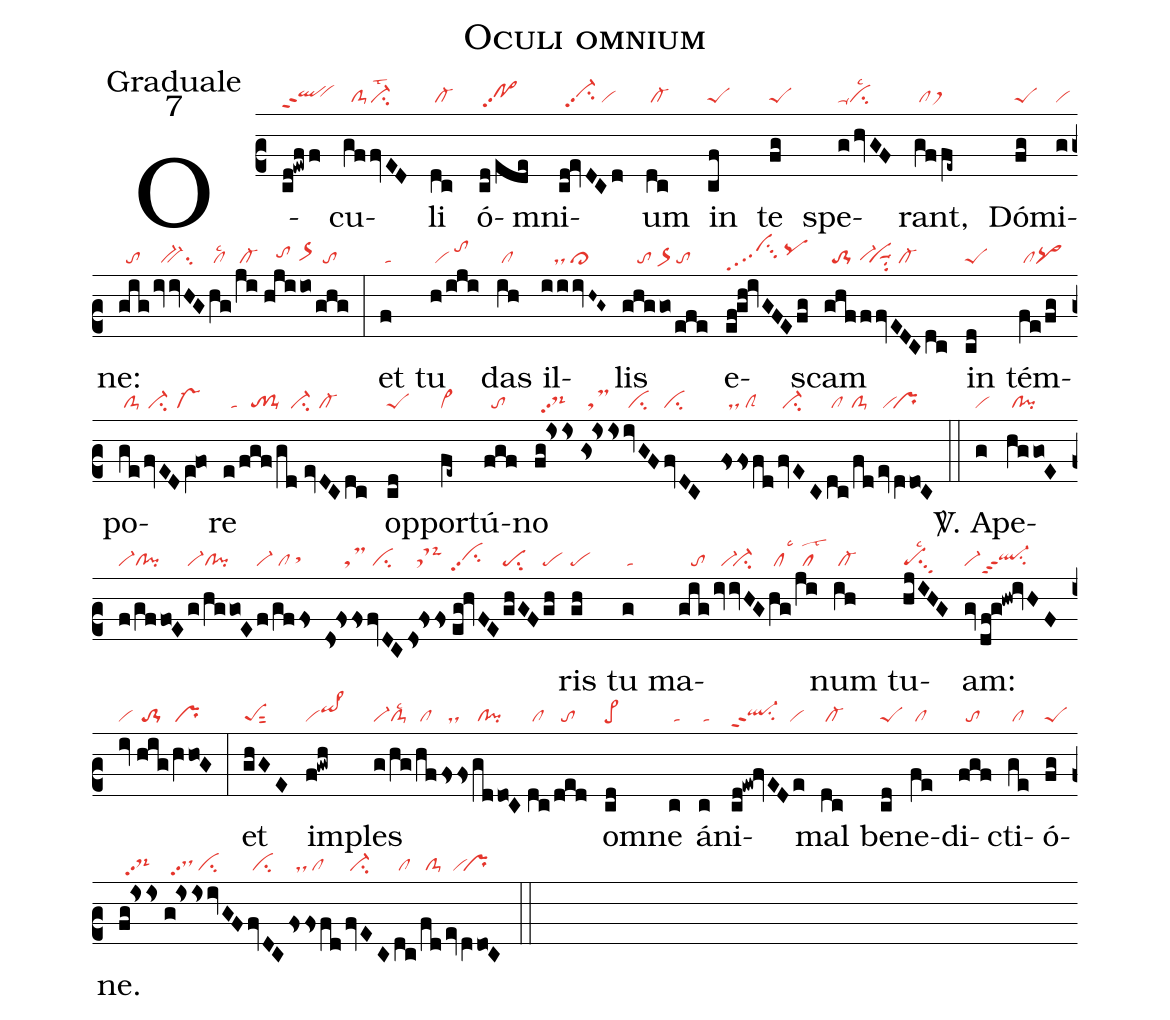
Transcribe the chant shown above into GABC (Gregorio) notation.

name:Oculi omnium;
office-part:Graduale;
mode:7;
nabc-lines:1;
%%
(c2) O(cd!ewff|qlhhppt2``vihh)cu(gffvED|//clS-ci-lst2)li(dc|/cl-) ó(cd/ede|/po>hhpp2)mni(cd!evDCd|//vi-hhpp2su2/vi)um(dc|/cl-)
in(cf|peS) te(fg|peS) spe(g/hvGF|ta-cilsc2)rant,(gffe~|/cl/st>hh)
Dó(fg|peS)mi(g|vi)ne:(gig|//to|/ivvHG|//bv-su2|/hg|/cllsc2|/ji|/cl-|//hjiio|///tohh//or>hg|/ghg|//to) (:)

et(f|/ta) tu(h/iji|/vi/tohj) das(ih|/cl) il(iiivH~G~|///ds/cl>)lis(ghggo/efe|////to/or>he/to)
e(ef!gh!ivGFE/fg|vihjpp4su3/pqhi)scam(ghfffvEDC/dc|//to-1//vi-hg``visuu1su2/cl-)
in(cd|peS) tém(fe/fg|/clpq>)po(ge/fvED/eV!fo|/clS-/ci-//vs-)re(e/fgf/gd//evDC/dc|//ta///to!cl-1//ci-//cl-)
op(cd|peS)por(fe~|cl~)tú(fgf|//to)no(fg!isis|//ds-hhpp2|//gs!isis|//tsM|ivGF|/ci|/fvDC|ci)
(fsfsfd|//ds/clS|/fvEC|/ci-|/dc/fd|/cl//clS-|/evdVdo!C|/vi`pr) (::)

<sp>V/</sp>. A(g|vi)pe(hggo!E|/cl!pi|/f/gffo!E|vi-cl!pi|/g/hggo!E|vi-cl!pi|/f/gffs|vi-/cl/sthh|
ds!fsfsfvDC|/////tsM/ci|/ds!fsfs|//tsM-he|//eg!hvFE|vihhpp2su2|/ghGF|pesu2|/gh|pe)ris(gh|pe) tu(g|/ta)
ma(gig|///to|/ivvHG|//vi-`ci-|/hg|/cllsc3|/ji|//cllst2)num(ih|/cl-) tu(hjIHG|pesu3lsc2)am:(gvdf!g!hw!ivHF|vi-ql-hhppt3su2|/iv|vi|//hig/hVho!G|/to-1///pr) (:)

et(ghGE|peSsut2) im(f!gwh|viqi>hi)ples(g/hg|vi-clS-lsc2|/hffsfs|/cl////ds|/gddo!C|/cl!pi|//dc|/cl|/ded|//to)
o(cd|pe>)mne(c|/ta) á(c|/ta)ni(cd!ew!fvEDe|ql-hhppt2su2vi)mal(dc|/cl-)
be(cd|peS)ne(fe|/cl)di(fgf|//to)cti(ge|/cl)ó(fg|peS)ne.(fg!isis|//ds-hhpp2|//g!isisivGF|//dshhpp2/ci|/fvDC|/ci|fsfsfd|//ds/cl|/fvEC|/ci-|/dc|/cl|/fd|/clS-|/evdVdo!C|//vi`pr) (::)
